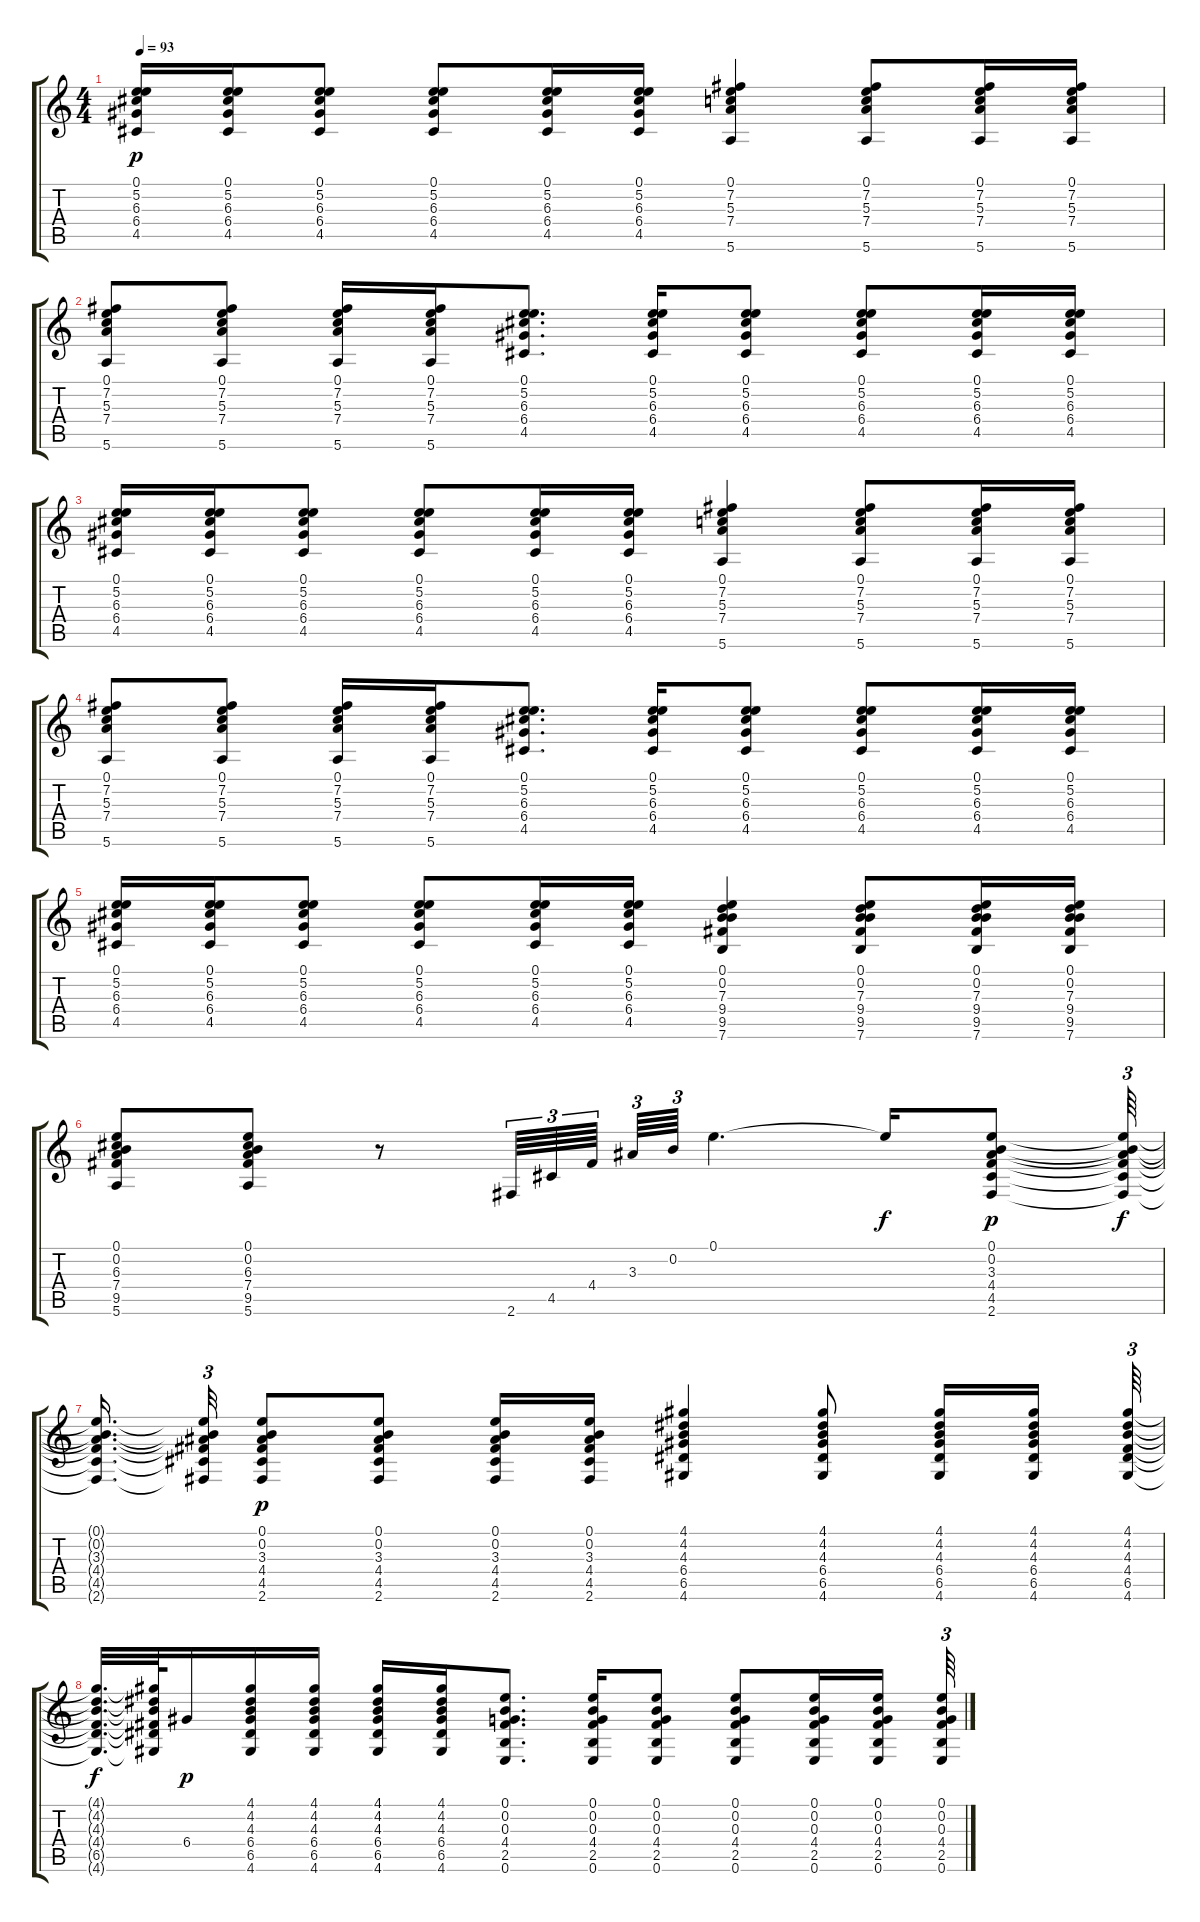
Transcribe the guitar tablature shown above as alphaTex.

\track "" {instrument acousticguitarsteel}
\staff {score tabs}
\tuning (E4 B3 G3 D3 A2 E2) {hide}
\ts (4 4)
\tempo 93
\clef g2
\ks c
(0.1 5.2 6.3 6.4 4.5).16{dy p} (0.1 5.2 6.3 6.4 4.5).16 (0.1 5.2 6.3 6.4 4.5).8 (0.1 5.2 6.3 6.4 4.5).8 (0.1 5.2 6.3 6.4 4.5).16 (0.1 5.2 6.3 6.4 4.5).16 (0.1 7.2 5.3 7.4 5.6).4 (0.1 7.2 5.3 7.4 5.6).8 (0.1 7.2 5.3 7.4 5.6).16 (0.1 7.2 5.3 7.4 5.6).16 |
(0.1 7.2 5.3 7.4 5.6).8 (0.1 7.2 5.3 7.4 5.6).8 (0.1 7.2 5.3 7.4 5.6).16 (0.1 7.2 5.3 7.4 5.6).16 (0.1 5.2 6.3 6.4 4.5).8{d} (0.1 5.2 6.3 6.4 4.5).16 (0.1 5.2 6.3 6.4 4.5).8 (0.1 5.2 6.3 6.4 4.5).8 (0.1 5.2 6.3 6.4 4.5).16 (0.1 5.2 6.3 6.4 4.5).16 |
(0.1 5.2 6.3 6.4 4.5).16 (0.1 5.2 6.3 6.4 4.5).16 (0.1 5.2 6.3 6.4 4.5).8 (0.1 5.2 6.3 6.4 4.5).8 (0.1 5.2 6.3 6.4 4.5).16 (0.1 5.2 6.3 6.4 4.5).16 (0.1 7.2 5.3 7.4 5.6).4 (0.1 7.2 5.3 7.4 5.6).8 (0.1 7.2 5.3 7.4 5.6).16 (0.1 7.2 5.3 7.4 5.6).16 |
(0.1 7.2 5.3 7.4 5.6).8 (0.1 7.2 5.3 7.4 5.6).8 (0.1 7.2 5.3 7.4 5.6).16 (0.1 7.2 5.3 7.4 5.6).16 (0.1 5.2 6.3 6.4 4.5).8{d} (0.1 5.2 6.3 6.4 4.5).16 (0.1 5.2 6.3 6.4 4.5).8 (0.1 5.2 6.3 6.4 4.5).8 (0.1 5.2 6.3 6.4 4.5).16 (0.1 5.2 6.3 6.4 4.5).16 |
(0.1 5.2 6.3 6.4 4.5).16 (0.1 5.2 6.3 6.4 4.5).16 (0.1 5.2 6.3 6.4 4.5).8 (0.1 5.2 6.3 6.4 4.5).8 (0.1 5.2 6.3 6.4 4.5).16 (0.1 5.2 6.3 6.4 4.5).16 (0.1 0.2 7.3 9.4 9.5 7.6).4 (0.1 0.2 7.3 9.4 9.5 7.6).8 (0.1 0.2 7.3 9.4 9.5 7.6).16 (0.1 0.2 7.3 9.4 9.5 7.6).16 |
(0.1 0.2 6.3 7.4 9.5 5.6).8 (0.1 0.2 6.3 7.4 9.5 5.6).8 r.8 2.6.64{tu (3 2)} 4.5.64{tu (3 2)} 4.4.64{tu (3 2) beam splitsecondary} 3.3.64{tu (3 2)} 0.2.64{tu (3 2)} 0.1.4{d} 0.1{t}.16{dy f} (0.1 0.2 3.3 4.4 4.5 2.6).8{dy p} (0.1{t} 0.2{t} 3.3{t} 4.4{t} 4.5{t} 2.6{t}).64{tu (3 2) dy f} |
(0.1{t} 0.2{t} 3.3{t} 4.4{t} 4.5{t} 2.6{t}).16{d beam splitsecondary} (0.1{t} 0.2{t} 3.3{t} 4.4{t} 4.5{t} 2.6{t}).32{tu (3 2)} (0.1 0.2 3.3 4.4 4.5 2.6).8{dy p} (0.1 0.2 3.3 4.4 4.5 2.6).8 (0.1 0.2 3.3 4.4 4.5 2.6).16 (0.1 0.2 3.3 4.4 4.5 2.6).16 (4.1 4.2 4.3 6.4 6.5 4.6).4 (4.1 4.2 4.3 6.4 6.5 4.6).8 (4.1 4.2 4.3 6.4 6.5 4.6).16 (4.1 4.2 4.3 6.4 6.5 4.6).16{beam splitsecondary} (4.1 4.2 4.3 4.4 6.5 4.6).64{tu (3 2)} |
(4.1{t} 4.2{t} 4.3{t} 4.4{t} 6.5{t} 4.6{t}).32{d dy f} (4.1{t} 4.2{t} 4.3{t} 4.4{t} 6.5{t} 4.6{t}).64 6.4.16{dy p} (4.1 4.2 4.3 6.4 6.5 4.6).16 (4.1 4.2 4.3 6.4 6.5 4.6).16 (4.1 4.2 4.3 6.4 6.5 4.6).16 (4.1 4.2 4.3 6.4 6.5 4.6).16 (0.1 0.2 0.3 4.4 2.5 0.6).8{d} (0.1 0.2 0.3 4.4 2.5 0.6).16 (0.1 0.2 0.3 4.4 2.5 0.6).8 (0.1 0.2 0.3 4.4 2.5 0.6).8 (0.1 0.2 0.3 4.4 2.5 0.6).16 (0.1 0.2 0.3 4.4 2.5 0.6).16 (0.1 0.2 0.3 4.4 2.5 0.6).64{tu (3 2)}
